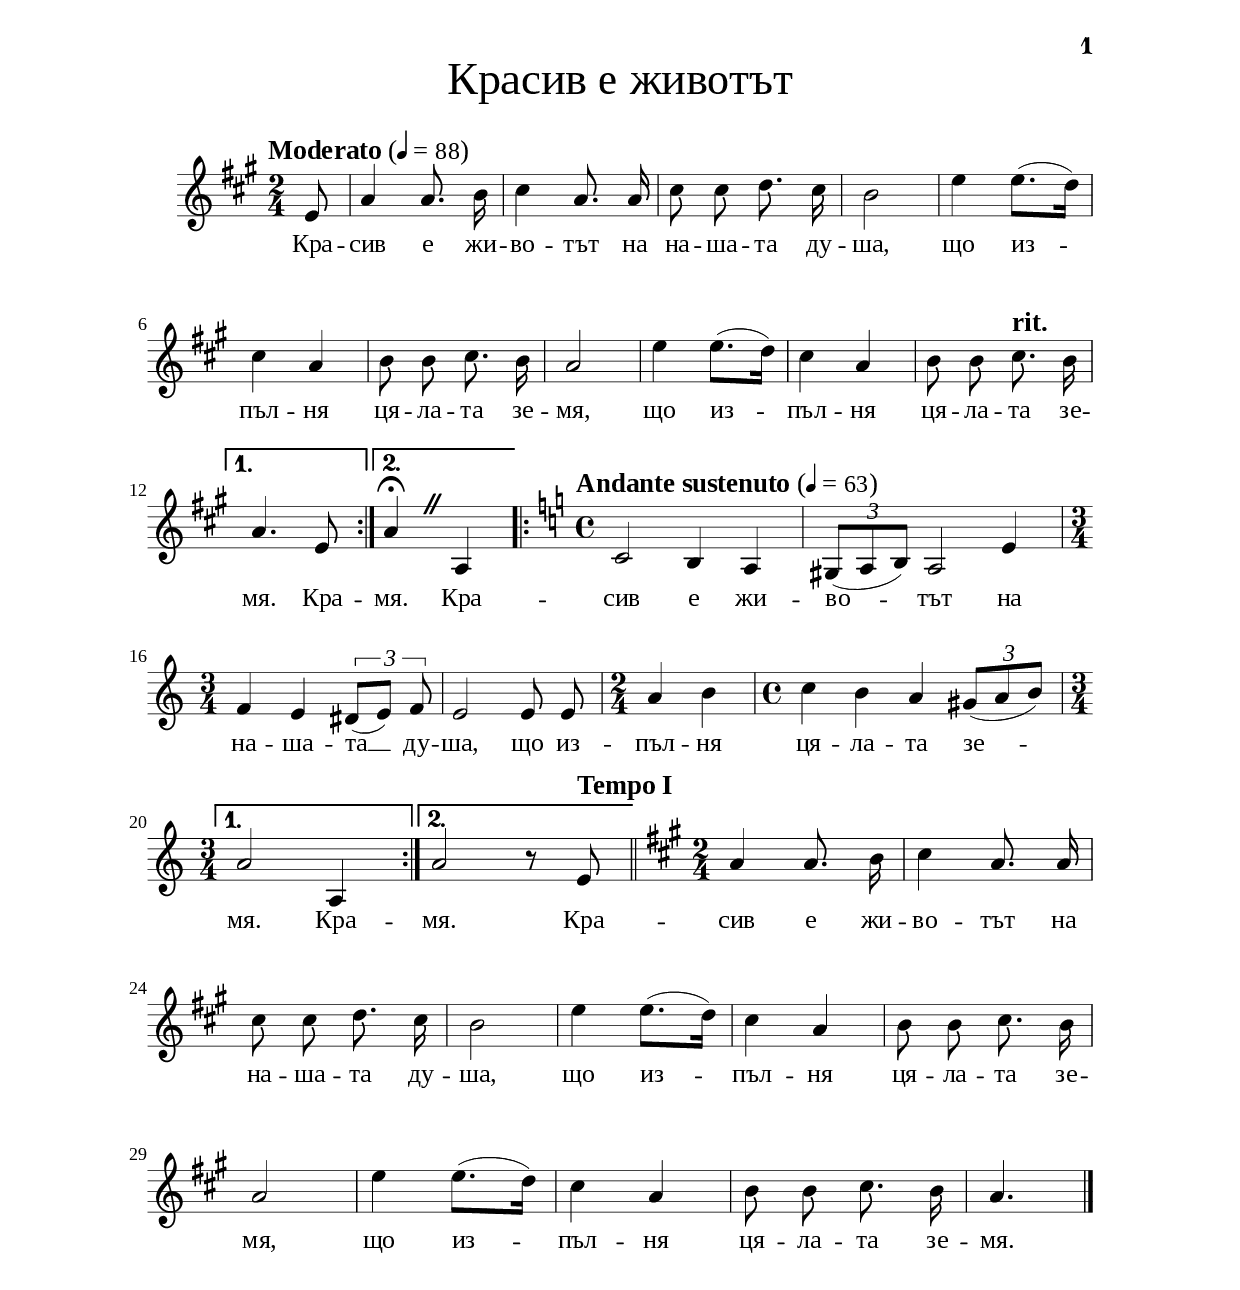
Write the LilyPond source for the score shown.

\version "2.24.4"

% include paper part and global functions
\include "include/globals.ily"

\bookpart {
  \label #'ref103
  \tocItem \markup "Красив е животът"
  \include "include/bookpart-paper.ily"
  \score {
    \include "include/score-layout.ily"


    \new Voice \absolute{
      \clef treble
      \key a \major
      \time 2/4
      \tempoFunc "Moderato" 4 "88"
      \autoBeamOff
      \partial 8
      \repeat volta 2 {
        e'8 | a'4 a'8. b'16 | cis''4 a'8. a'16 | cis''8 cis''8 d''8. cis''16 | b'2 | e''4 e''8. ( [ d''16 ] ) \break |

        cis''4 a' | b'8 b' cis''8. b'16 | a'2 | e''4 e''8. ( [ d''16 ] ) | cis''4 a' |  b'8 b' \tempo "rit." cis''8. b'16 | \break
      }
      \alternative {
        {  a'4. e'8 | }
        {  a'4 \fermata \caesura a4 \tempoFunc "Andante sustenuto" 4 "63" }
      }

      \key a \minor \time 4/4 \repeat volta 2 {
        c'2 b4 a |  \tuplet 3/2 { gis8 [ ( a b ) ] } a2 e'4 | \break

        \time 3/4 f'4 e' \tuplet 3/2 { dis'8 [ ( e' )  ] f' } | e'2 e'8 e'8 | \time 2/4 a'4 b'4 | \time 4/4 c''4 b' a' \tuplet 3/2 { gis'8 [ ( a' b' ) ] } | \break
        \time 3/4
      }


      \alternative {
        {  a'2 a4 | }
        {
          a'2 r8  \tempo "Tempo I"
          e'8 \bar "||"
        }
      }

      \time 2/4 \key a \major a'4 a'8. b'16 | cis''4 a'8. a'16 | \break

      cis''8 cis''8 d''8. cis''16 | b'2 |e''4  e''8. [ ( d''16 ) ] | cis''4 a'4 | b'8 b' cis''8. b'16 | \break

      a'2 | e''4 e''8. [ ( d''16 ) ]  | cis''4 a' | b'8 b' cis''8. b'16 | a'4. \bar "|."

    }

    \addlyrics {
      Кра -- сив е жи -- во -- тът на на -- ша -- та ду -- ша,

      що из -- пъл -- ня ця -- ла -- та зе -- мя,

      що из -- пъл -- ня ця -- ла -- та зе -- мя. Кра -- мя.

      Кра -- сив е жи -- во -- тът на на -- ша -- та __ ду -- ша,

      що из -- пъл -- ня ця -- ла -- та зе -- мя. Кра -- мя.

      Кра -- сив е жи -- во -- тът на на -- ша -- та ду -- ша,

      що из -- пъл -- ня ця -- ла -- та зе -- мя,

      що из -- пъл -- ня ця -- ла -- та зе -- мя.
    }

    \header {
      title = \titleFunc #'ref_desc_10 "Красив е животът" "Krasiv e životăt"
    }

    \midi{}

  } % score
} % bookpart
